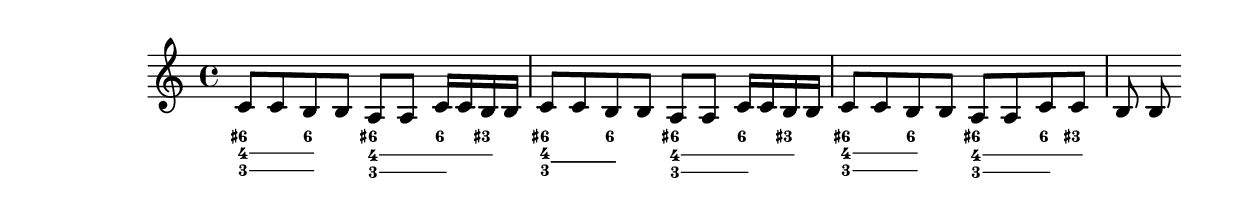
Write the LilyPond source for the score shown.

%% Do not edit this file; it is automatically
%% generated from LSR http://lsr.dsi.unimi.it
%% This file is in the public domain.
\version "2.13.31"

\header {
  lsrtags = "chords, tweaks-and-overrides"

%% Translation of GIT committish: 0b55335aeca1de539bf1125b717e0c21bb6fa31b
  texidoces = "
Allí donde se utilicen líneas extensoras para el bajo cifrado mediante
el establecimiento de @code{useBassFigureExtenders} al valor
verdadero, las parejas de líneas extensoras congruentes se centran
verticalmente si el valor de @code{figuredBassCenterContinuations}
tiene el valor verdadero.

"
  doctitlees = "Centrado vertical de las líneas de bajo cifrado emparejadas"



  texidoc = "
Where figured bass extender lines are being used by setting
@code{useBassFigureExtenders} to true, pairs of congruent figured bass
extender lines are vertically centered if
@code{figuredBassCenterContinuations} is set to true.

"
  doctitle = "Vertically centering paired figured bass extenders"
} % begin verbatim

<<
  \relative c' {
    c8 c b b a a c16 c b b
    c8 c b b a a c16 c b b
    c8 c b b a a c c b b
  }
  \figures {
    \set useBassFigureExtenders = ##t
    <6+ 4 3>4 <6 4 3>8 r
    <6+ 4 3>4 <6 4 3>8 <4 3+>16 r
    \set figuredBassCenterContinuations = ##t
    <6+ 4 3>4 <6 4 3>8 r
    <6+ 4 3>4 <6 4 3>8 <4 3+>16 r
    \set figuredBassCenterContinuations = ##f
    <6+ 4 3>4 <6 4 3>8 r
    <6+ 4 3>4 <6 4 3>8 <4 3+>8
  }
>>

